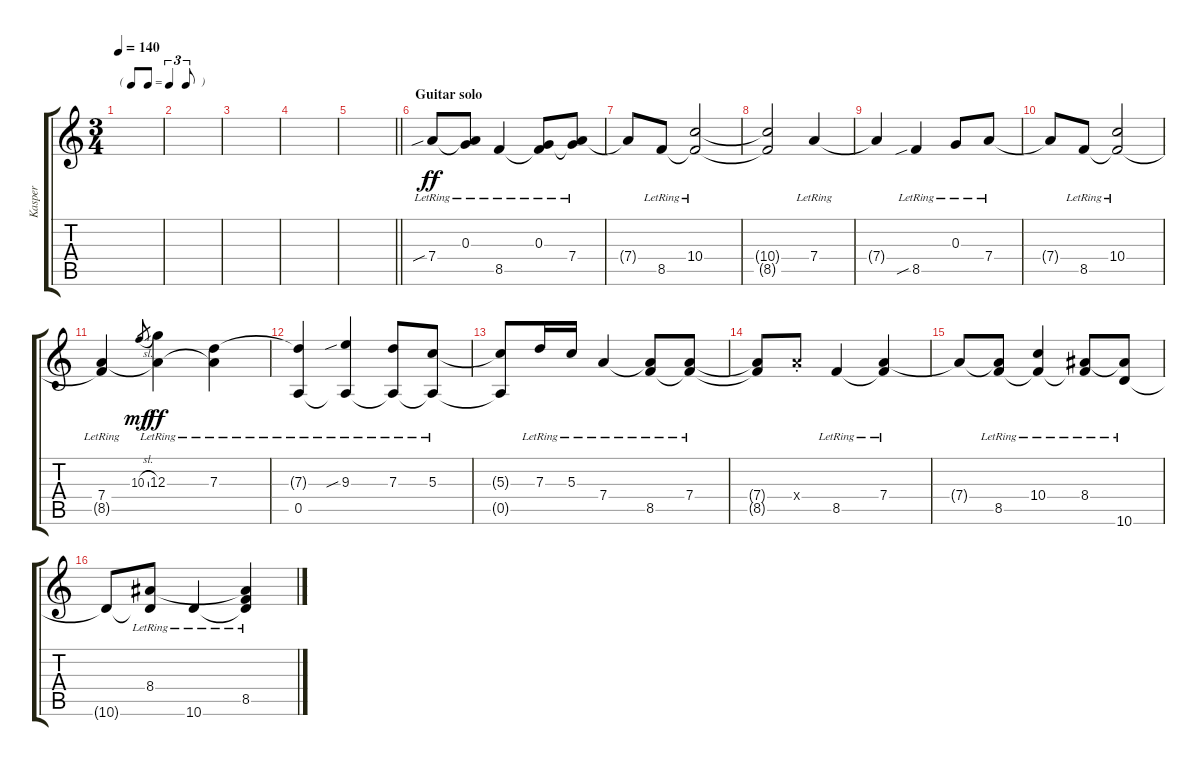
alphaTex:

\track ("Kasper" "Kasper") {instrument electricguitarjazz}
\staff {score tabs}
\tuning (E4 B3 G3 D3 A2 E2) {hide}
\ts (3 4)
\tf triplet8th
\tempo 140
\clef g2
\ks c
|
|
|
|
\barLineRight lightlight
|
\section ("" "Guitar solo")
7.4{sib lr}.8{dy ff} (0.3{lr} 7.4{t}).8 8.5{lr}.4 (0.3{lr} 8.5{t}).8 (0.3{t} 7.4{lr}).8 |
7.4{t}.8 8.5{lr}.8 (10.4{lr} 8.5{t}).2 |
(10.4{t} 8.5{t}).2 7.4{lr}.4 |
7.4{t}.4 8.5{sib lr}.4 0.3{lr}.8 7.4{lr}.8 |
7.4{t}.8 8.5{lr}.8 (10.4{lr} 8.5{t}).2 |
(7.4{lr} 8.5{t}).4 10.3{sl}.8{gr dy mf} (12.3{lr} 7.4{t}).4{dy ff} (7.3{lr} 7.4{t}).4 |
(7.3{t} 0.5{lr}).4 (9.3{sib lr} 0.5{t}).4 (7.3{lr} 0.5{t}).8 (5.3{lr} 0.5{t}).8 |
(5.3{t} 0.5{t}).8 7.3{lr}.16 5.3{lr}.16 7.4{lr}.4 (7.4{t} 8.5{lr}).8 (7.4{lr} 8.5{t}).8 |
(7.4{t} 8.5{t}).8 7.4{st x}.8 8.5{lr}.4 (7.4{lr} 8.5{t}).4 |
7.4{t}.8 (7.4{t} 8.5{lr}).8 (10.4{lr} 8.5{t}).4 (8.4{lr} 8.5{t}).8 (8.4{t} 10.6{lr}).8 |
10.6{t}.8 (8.4{lr} 10.6{t}).8 10.6{lr}.4 (8.4{t} 8.5{lr} 10.6{t}).4
